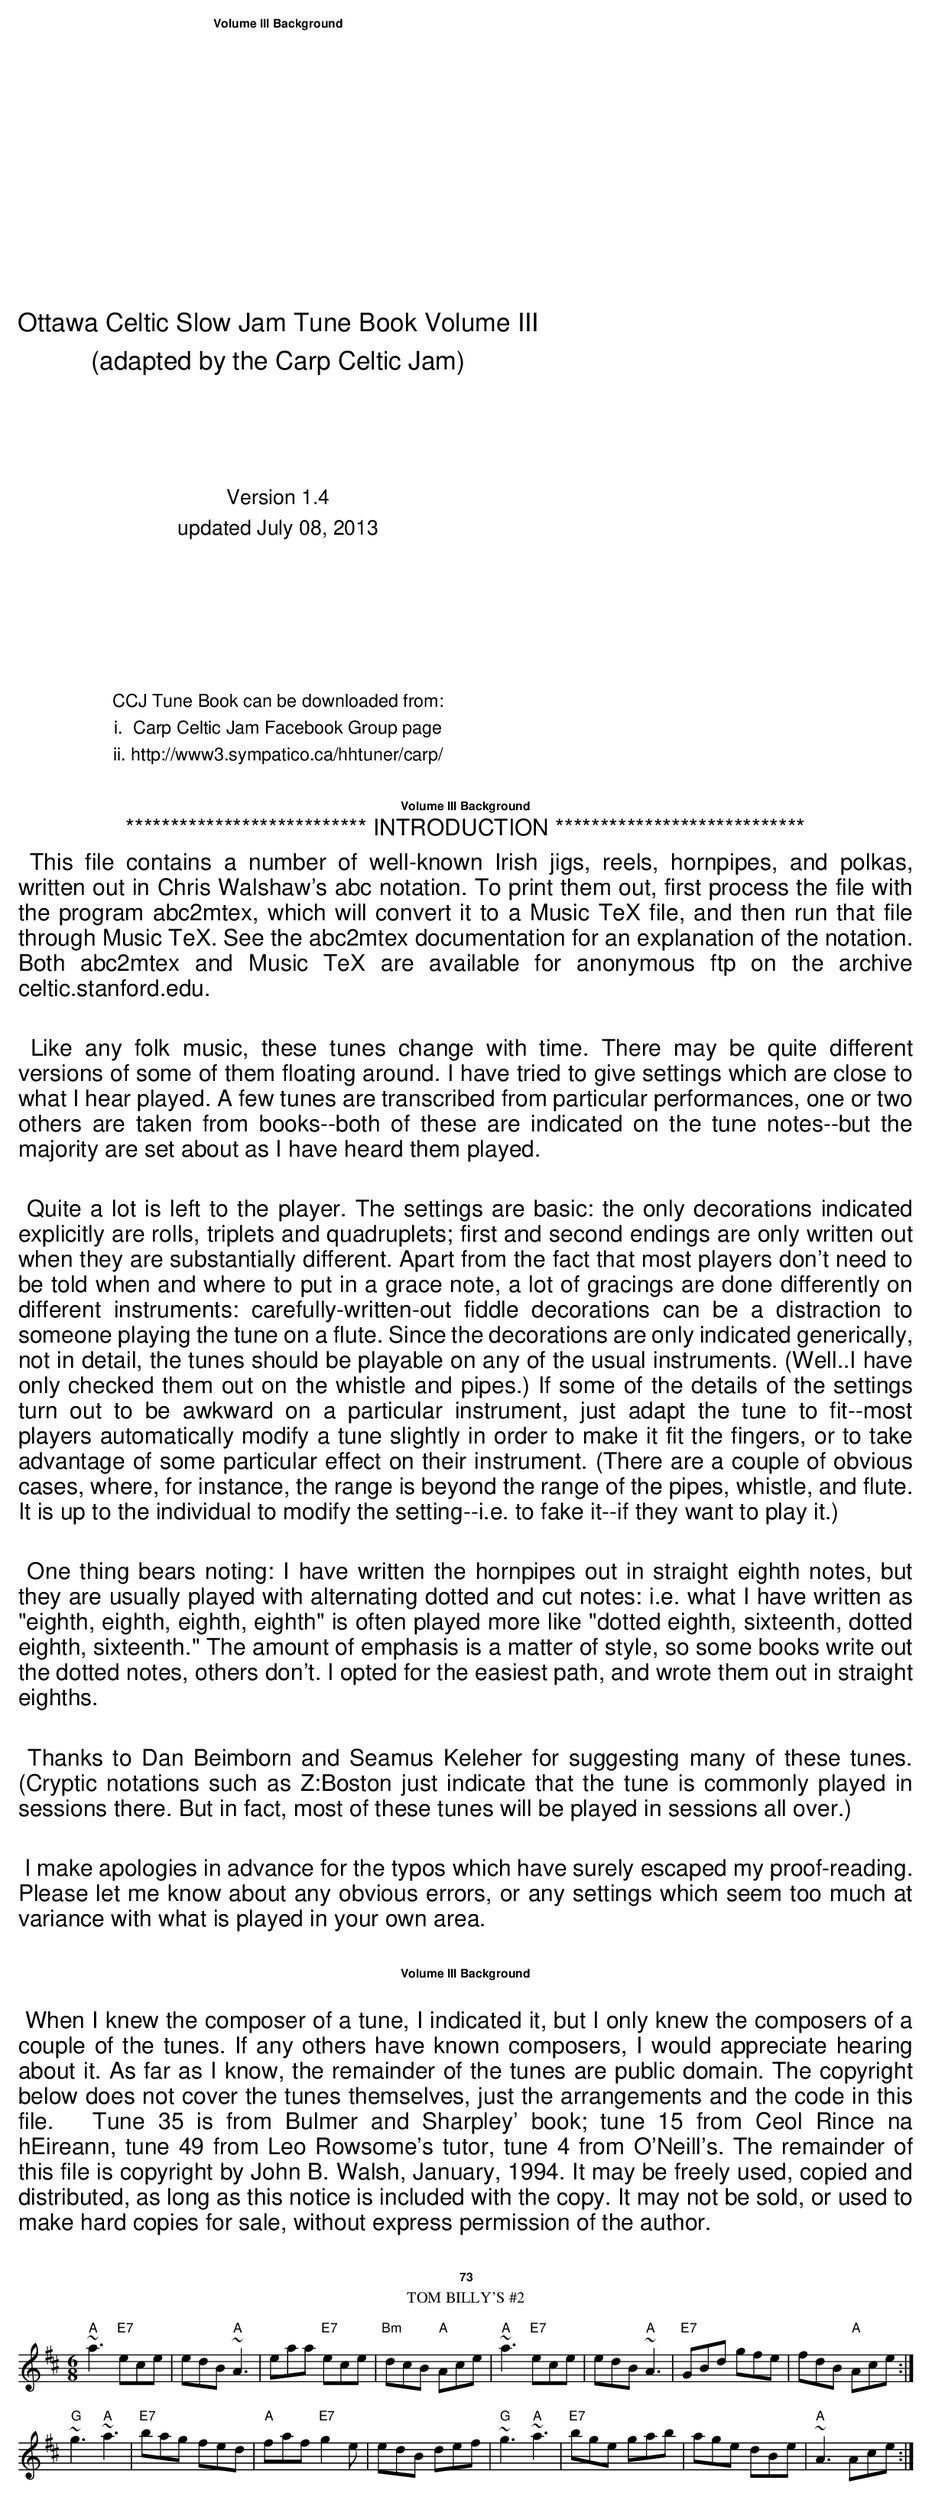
X:1
T:Tom Billy's \#2
E:10
M:6/8
K:Amix
"A"~a3 "E7"ece|edB "A"~A3|eaa "E7"ece|"Bm"dcB "A"Ace|\
"A"~a3 "E7"ece|edB "A"~A3|"E7"GBd gfe|fdB "A"Ace:|
"G"~g3 "A"~a3|"E7"bag fed|"A"faf "E7"g2e|edB def|\
"G"~g3 "A"~a3|"E7"bge gab|age dBe|"A"~A3 Ace:|
